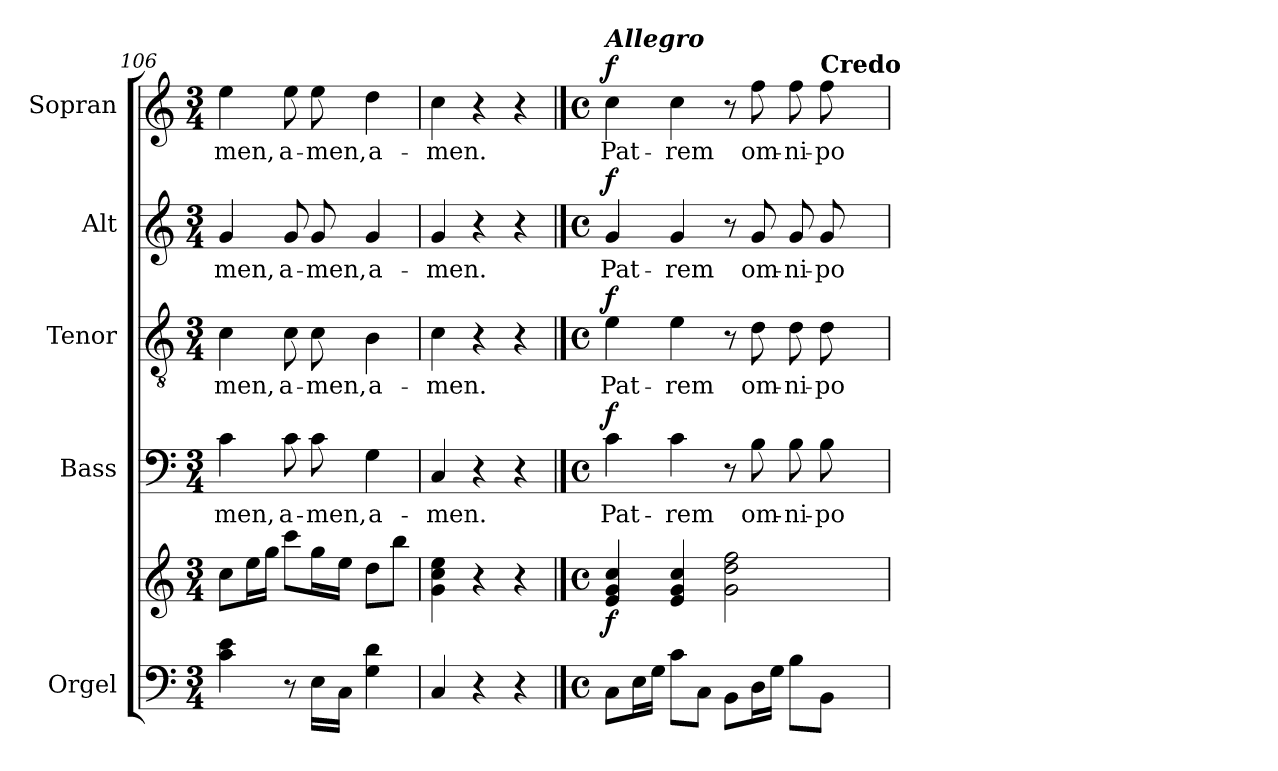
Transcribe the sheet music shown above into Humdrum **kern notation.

**kern	**kern	**dynam	**kern	**text	**dynam	**kern	**text	**dynam	**kern	**text	**dynam	**kern	**text	**dynam
*part5	*part5	*part5	*part4	*part4	*part4	*part3	*part3	*part3	*part2	*part2	*part2	*part1	*part1	*part1
*staff6	*staff5	*staff5/6	*staff4	*staff4	*staff4	*staff3	*staff3	*staff3	*staff2	*staff2	*staff2	*staff1	*staff1	*staff1
*I"Orgel	*	*	*I"Bass	*	*	*I"Tenor	*	*	*I"Alt	*	*	*I"Sopran	*	*
*	*	*	*I'B.	*	*	*I'T.	*	*	*I'A.	*	*	*I'S.	*	*
*clefF4	*clefG2	*	*clefF4	*	*	*clefGv2	*	*	*clefG2	*	*	*clefG2	*	*
*k[]	*k[]	*	*k[]	*	*	*k[]	*	*	*k[]	*	*	*k[]	*	*
*C:	*C:	*	*C:	*	*	*C:	*	*	*C:	*	*	*C:	*	*
*M3/4	*M3/4	*	*M3/4	*	*	*M3/4	*	*	*M3/4	*	*	*M3/4	*	*
=106	=106	=106	=106	=106	=106	=106	=106	=106	=106	=106	=106	=106	=106	=106
!	!	!	!	!LO:LY:b	!	!	!LO:LY:b	!	!	!LO:LY:b	!	!	!LO:LY:b	!
4c\ 4e\	8cc\L	.	4c\	-men,	.	4c\	-men,	.	4g/	-men,	.	4ee\	-men,	.
.	16ee\L	.	.	.	.	.	.	.	.	.	.	.	.	.
.	16gg\JJ	.	.	.	.	.	.	.	.	.	.	.	.	.
!	!	!	!	!LO:LY:b	!	!	!LO:LY:b	!	!	!LO:LY:b	!	!	!LO:LY:b	!
8r	8ccc\L	.	8c\	a-	.	8c\	a-	.	8g/	a-	.	8ee\	a-	.
!	!	!	!	!LO:LY:b	!	!	!LO:LY:b	!	!	!LO:LY:b	!	!	!LO:LY:b	!
16E\LL	16gg\L	.	8c\	-men,	.	8c\	-men,	.	8g/	-men,	.	8ee\	-men,	.
16C\JJ	16ee\JJ	.	.	.	.	.	.	.	.	.	.	.	.	.
!	!	!	!	!LO:LY:b	!	!	!LO:LY:b	!	!	!LO:LY:b	!	!	!LO:LY:b	!
4G\ 4d\	8dd\L	.	4G\	a-	.	4B\	a-	.	4g/	a-	.	4dd\	a-	.
.	8bb\J	.	.	.	.	.	.	.	.	.	.	.	.	.
=107	=107	=107	=107	=107	=107	=107	=107	=107	=107	=107	=107	=107	=107	=107
!	!	!	!	!LO:LY:b	!	!	!LO:LY:b	!	!	!LO:LY:b	!	!	!LO:LY:b	!
4C/	4g\ 4cc\ 4ee\	.	4C/	-men.	.	4c\	-men.	.	4g/	-men.	.	4cc\	-men.	.
4r	4r	.	4r	.	.	4r	.	.	4r	.	.	4r	.	.
4r	4r	.	4r	.	.	4r	.	.	4r	.	.	4r	.	.
!!LO:LB:g=z
==108	==108	==108	==108	==108	==108	==108	==108	==108	==108	==108	==108	==108	==108	==108
*M4/4	*M4/4	*	*M4/4	*	*	*M4/4	*	*	*M4/4	*	*	*M4/4	*	*
*met(c)	*met(c)	*	*met(c)	*	*	*met(c)	*	*	*met(c)	*	*	*met(c)	*	*
!	!	!	!	!	!	!	!	!	!	!	!	!LO:TX:a:Bi:t=Allegro	!	!
!	!	!LO:DY:b	!	!LO:LY:b	!LO:DY:a	!	!LO:LY:b	!LO:DY:a	!	!LO:LY:b	!LO:DY:a	!	!LO:LY:b	!LO:DY:a
8C\L	4e/ 4g/ 4cc/	f	4c\	Pat-	f	4e\	Pat-	f	4g/	Pat-	f	4cc\	Pat-	f
16E\L	.	.	.	.	.	.	.	.	.	.	.	.	.	.
16G\JJ	.	.	.	.	.	.	.	.	.	.	.	.	.	.
!	!	!	!	!LO:LY:b	!	!	!LO:LY:b	!	!	!LO:LY:b	!	!	!LO:LY:b	!
8c\L	4e/ 4g/ 4cc/	.	4c\	-rem	.	4e\	-rem	.	4g/	-rem	.	4cc\	-rem	.
8C\J	.	.	.	.	.	.	.	.	.	.	.	.	.	.
8BB\L	2g\ 2dd\ 2ff\	.	8r	.	.	8r	.	.	8r	.	.	8r	.	.
!	!	!	!	!LO:LY:b	!	!	!LO:LY:b	!	!	!LO:LY:b	!	!	!LO:LY:b	!
16D\L	.	.	8B\	om-	.	8d\	om-	.	8g/	om-	.	8ff\	om-	.
16G\JJ	.	.	.	.	.	.	.	.	.	.	.	.	.	.
!	!	!	!	!LO:LY:b	!	!	!LO:LY:b	!	!	!LO:LY:b	!	!	!LO:LY:b	!
8B\L	.	.	8B\	-ni-	.	8d\	-ni-	.	8g/	-ni-	.	8ff\	-ni-	.
!	!	!	!	!	!	!	!	!	!	!	!	!LO:TX:a:B:t=Credo	!	!
!	!	!	!	!LO:LY:b	!	!	!LO:LY:b	!	!	!LO:LY:b	!	!	!LO:LY:b	!
8BB\J	.	.	8B\	-po-	.	8d\	-po-	.	8g/	-po-	.	8ff\	-po-	.
=	=	=	=	=	=	=	=	=	=	=	=	=	=	=
*-	*-	*-	*-	*-	*-	*-	*-	*-	*-	*-	*-	*-	*-	*-
